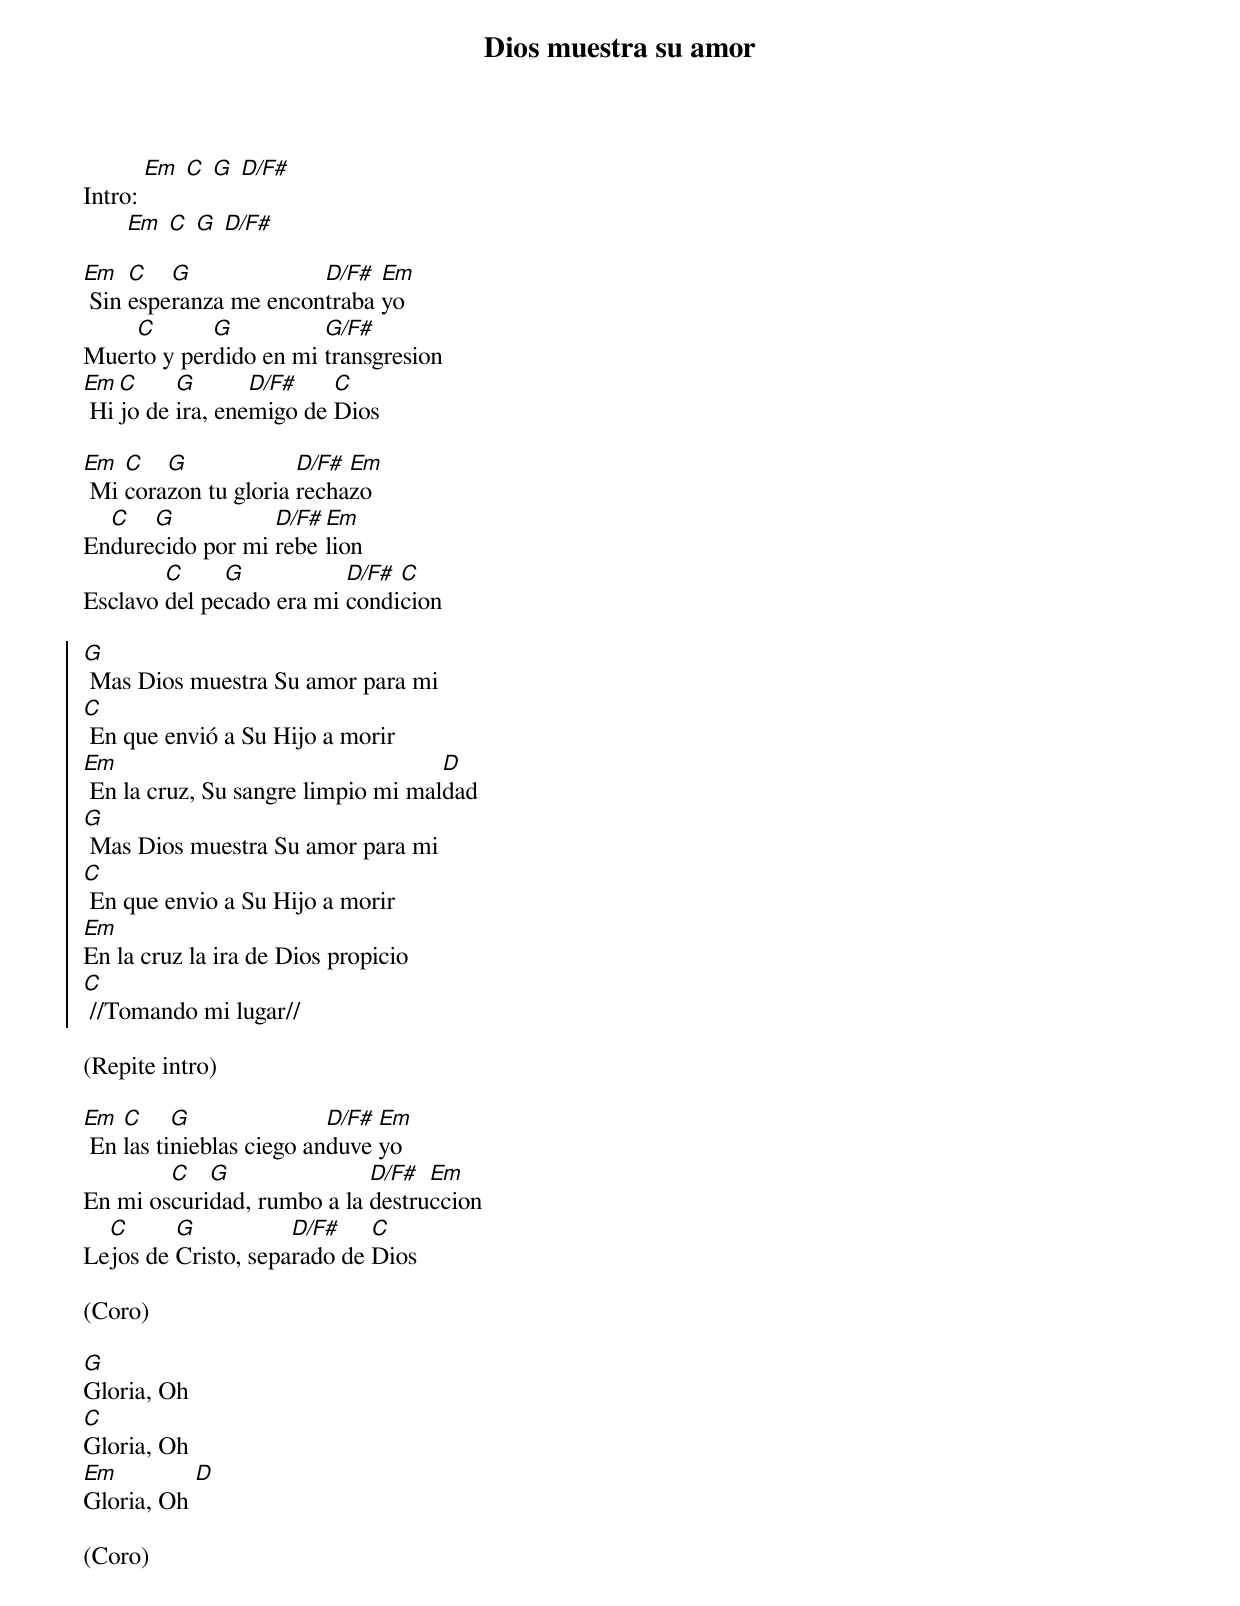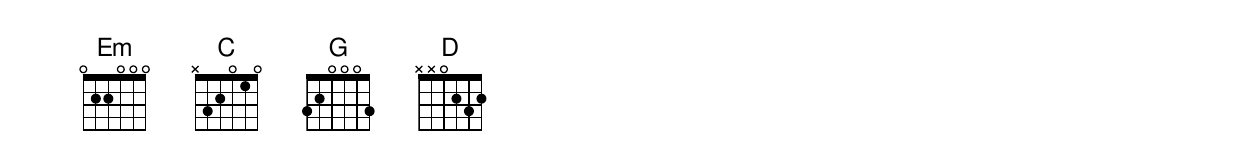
{title:Dios muestra su amor}
{subtitle:}
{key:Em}

Intro: [Em] [C] [G] [D/F#]
       [Em] [C] [G] [D/F#]

[Em] Sin [C]espe[G]ranza me encon[D/F#]traba [Em]yo
Muer[C]to y per[G]dido en mi [G/F#]transgresion
[Em] Hi[C]jo de [G]ira, ene[D/F#]migo de [C]Dios

[Em] Mi [C]cora[G]zon tu gloria [D/F#]recha[Em]zo
En[C]dure[G]cido por mi [D/F#]rebe[Em]lion
Esclavo [C]del pe[G]cado era mi [D/F#]condi[C]cion

{start_of_chorus}
[G] Mas Dios muestra Su amor para mi
[C] En que envió a Su Hijo a morir
[Em] En la cruz, Su sangre limpio mi mal[D]dad
[G] Mas Dios muestra Su amor para mi
[C] En que envio a Su Hijo a morir
[Em ]En la cruz la ira de Dios propicio
[C] //Tomando mi lugar//
{end_of_chorus}

(Repite intro)

[Em] En [C]las ti[G]nieblas ciego an[D/F#]duve [Em]yo
En mi os[C]curi[G]dad, rumbo a la [D/F#]destru[Em]ccion
Le[C]jos de [G]Cristo, sepa[D/F#]rado de [C]Dios

(Coro)

[G]Gloria, Oh
[C]Gloria, Oh
[Em]Gloria, Oh [D]

(Coro)
